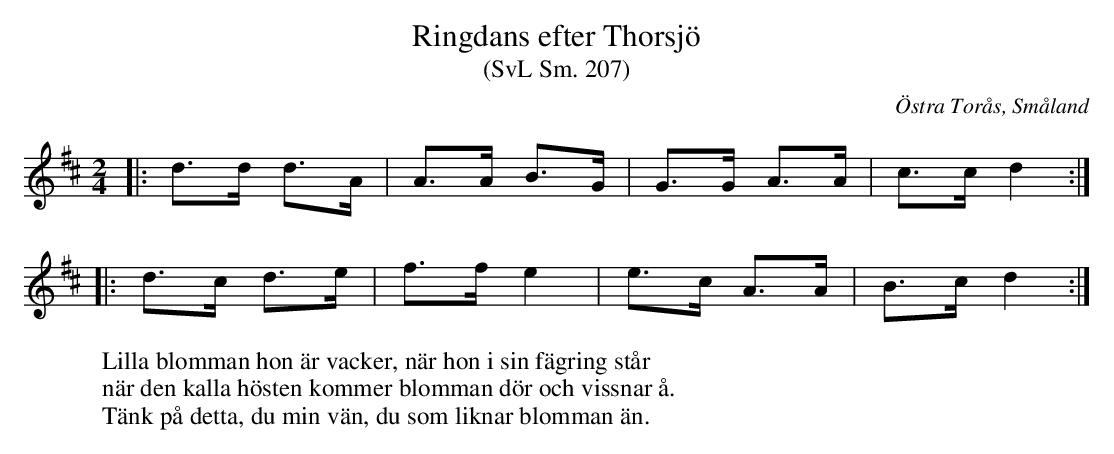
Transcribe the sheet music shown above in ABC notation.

X:1
T:Ringdans efter Thorsjö
T:(SvL Sm. 207)
O:Östra Torås, Småland
M:2/4
L:1/8
W:Lilla blomman hon är vacker, när hon i sin fägring står
W:när den kalla hösten kommer blomman dör och vissnar å.
W:Tänk på detta, du min vän, du som liknar blomman än.
K:D
|:d>d d>A|A>A B>G|G>G A>A|c>c d2:|
|:d>c d>e|f>f e2| e>c A>A|B>c d2:|
